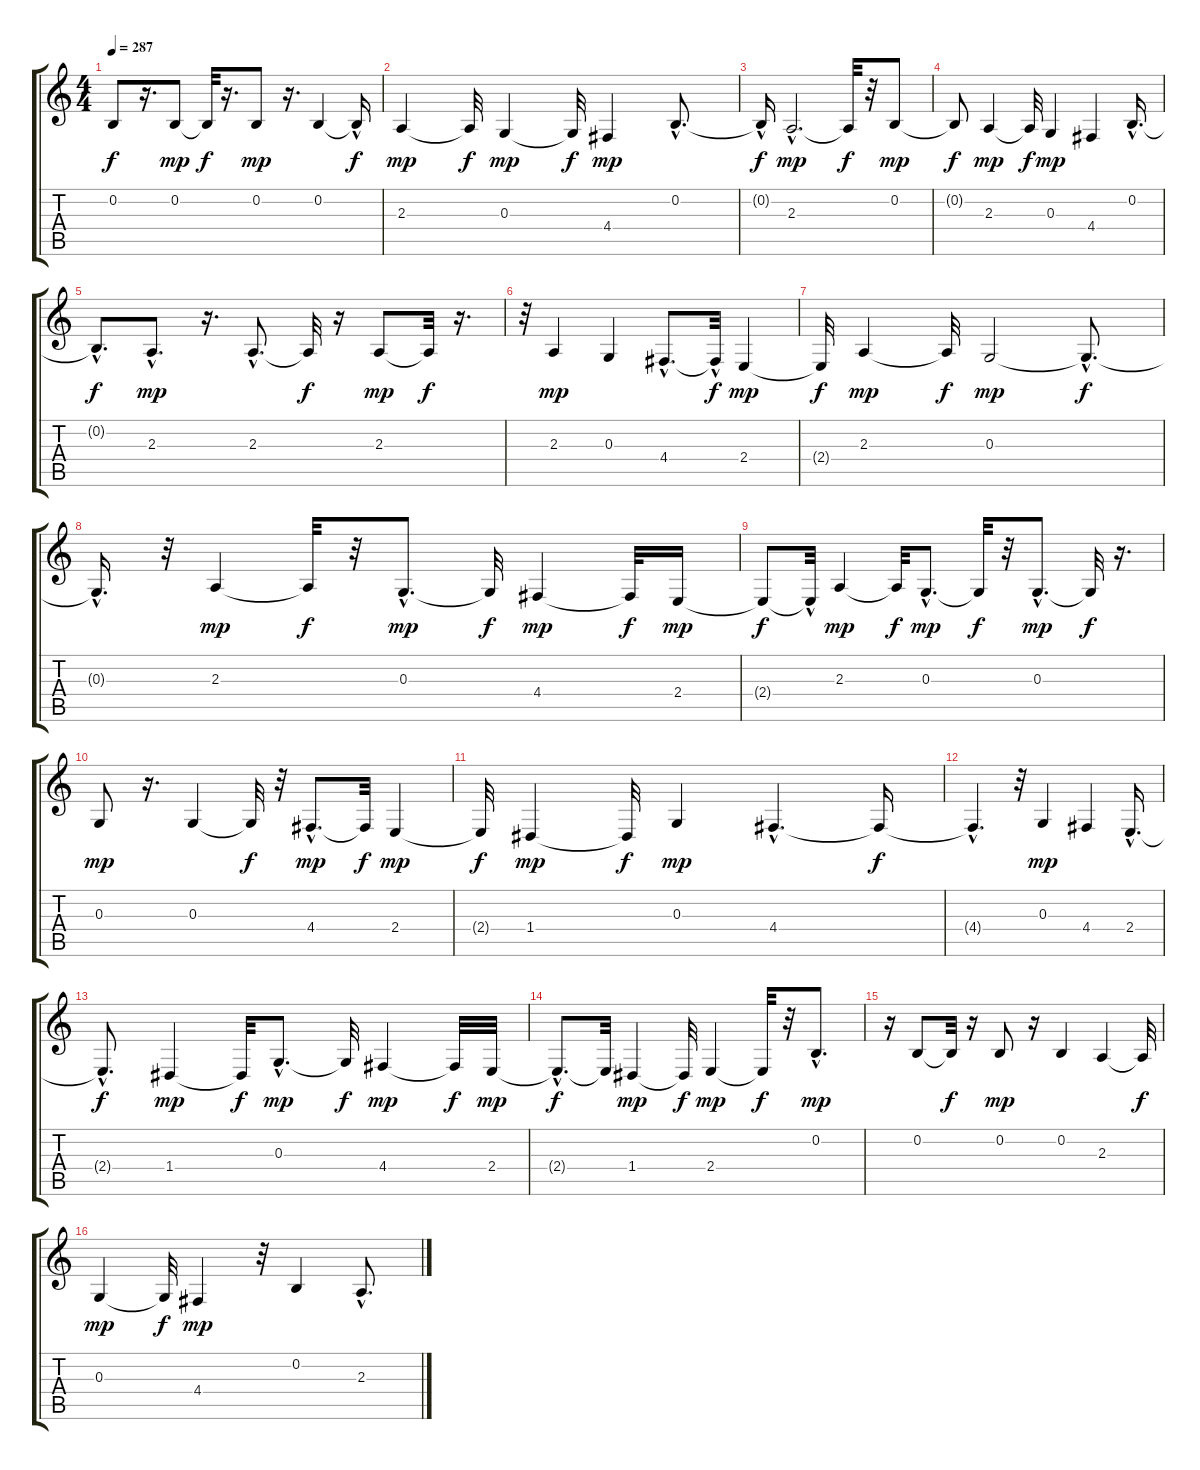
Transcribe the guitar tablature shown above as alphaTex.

\track "" {instrument kalimba}
\staff {score tabs}
\tuning (E4 B3 G3 D3 A2 E2) {hide}
\ts (4 4)
\tempo 287
\clef g2
\ks c
0.2{t}.8{dy f} r.16{d} 0.2.8{dy mp} 0.2{t}.32{dy f} r.16{d} 0.2.8{dy mp} r.16{d} 0.2.4 0.2{hac t}.16{dy f} |
2.3.4{dy mp} 2.3{t}.32{dy f} 0.3.4{dy mp} 0.3{t}.32{dy f} 4.4.4{dy mp} 0.2{hac}.8{d} |
0.2{hac t}.16{dy f} 2.3{hac}.2{d dy mp} 2.3{t}.32{dy f} r.32 0.2.8{dy mp} |
0.2{t}.8{dy f} 2.3.4{dy mp} 2.3{t}.32{dy f} 0.3.4{dy mp} 4.4.4 0.2{hac}.16{d} |
0.2{hac t}.8{d dy f} 2.3{hac}.8{d dy mp} r.16{d} 2.3{hac}.8{d} 2.3{t}.32{dy f} r.16 2.3.8{dy mp} 2.3{t}.32{dy f} r.16{d} |
r.32 2.3.4{dy mp} 0.3.4 4.4{hac}.8{d} 4.4{hac t}.32{dy f} 2.4.4{dy mp} |
2.4{t}.32{dy f} 2.3.4{dy mp} 2.3{t}.32{dy f} 0.3.2{dy mp} 0.3{hac t}.8{d dy f} |
0.3{hac t}.16{d} r.32 2.3.4{dy mp} 2.3{t}.32{dy f} r.32 0.3{hac}.8{d dy mp} 0.3{t}.32{dy f} 4.4.4{dy mp} 4.4{t}.32{dy f} 2.4.16{dy mp} |
2.4{t}.8{dy f} 2.4{hac t}.32 2.3.4{dy mp} 2.3{t}.32{dy f} 0.3{hac}.8{d dy mp} 0.3{t}.32{dy f} r.32 0.3{hac}.8{d dy mp} 0.3{t}.32{dy f} r.16{d} |
0.3.8{dy mp} r.16{d} 0.3.4 0.3{t}.32{dy f} r.32 4.4{hac}.8{d dy mp} 4.4{t}.32{dy f} 2.4.4{dy mp} |
2.4{t}.32{dy f} 1.4.4{dy mp} 1.4{t}.32{dy f} 0.3.4{dy mp} 4.4{hac}.4{d} 4.4{t}.16{dy f} |
4.4{hac t}.4{d} r.32 0.3.4{dy mp} 4.4.4 2.4{hac}.16{d} |
2.4{hac t}.8{d dy f} 1.4.4{dy mp} 1.4{t}.32{dy f} 0.3{hac}.8{d dy mp} 0.3{t}.32{dy f} 4.4.4{dy mp} 4.4{t}.32{dy f} 2.4.32{dy mp} |
2.4{hac t}.8{d dy f} 2.4{t}.32 1.4.4{dy mp} 1.4{t}.32{dy f} 2.4.4{dy mp} 2.4{t}.32{dy f} r.32 0.2{hac}.8{d dy mp} |
r.16 0.2.8 0.2{t}.32{dy f} r.16 0.2.8{dy mp} r.16 0.2.4 2.3.4 2.3{t}.32{dy f} |
0.3.4{dy mp} 0.3{t}.32{dy f} 4.4.4{dy mp} r.32 0.2.4 2.3{hac}.8{d}
